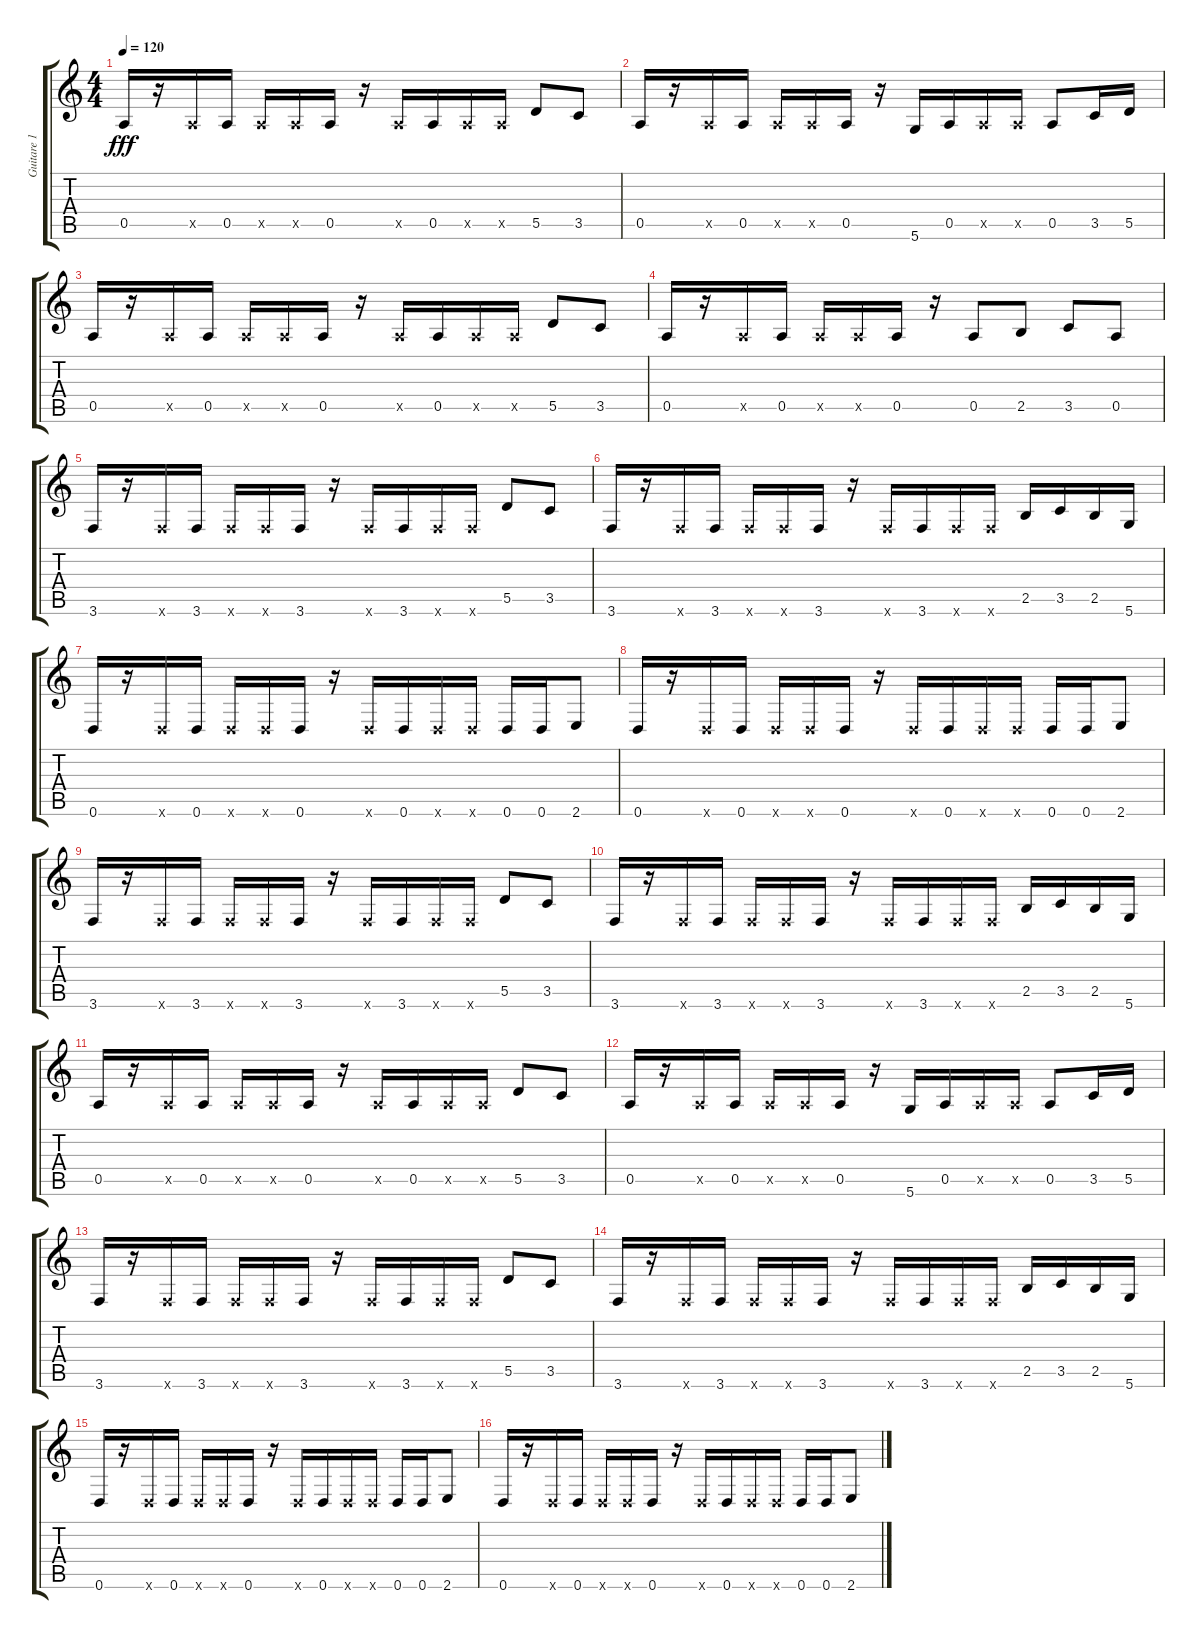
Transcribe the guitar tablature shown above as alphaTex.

\track ("Guitare 1" "Guitare 1") {instrument distortionguitar}
\staff {score tabs}
\tuning (E4 B3 G3 D3 A2 D2) {hide}
\ts (4 4)
\tempo 120
\clef g2
\ks c
0.5.16{dy fff volume 10} r.16 0.5{x}.16 0.5.16 0.5{x}.16 0.5{x}.16 0.5.16 r.16 0.5{x}.16 0.5.16 0.5{x}.16 0.5{x}.16 5.5.8 3.5.8 |
0.5.16 r.16 0.5{x}.16 0.5.16 0.5{x}.16 0.5{x}.16 0.5.16 r.16 5.6.16 0.5.16 0.5{x}.16 0.5{x}.16 0.5.8 3.5.16 5.5.16 |
0.5.16 r.16 0.5{x}.16 0.5.16 0.5{x}.16 0.5{x}.16 0.5.16 r.16 0.5{x}.16 0.5.16 0.5{x}.16 0.5{x}.16 5.5.8 3.5.8 |
0.5.16 r.16 0.5{x}.16 0.5.16 0.5{x}.16 0.5{x}.16 0.5.16 r.16 0.5.8 2.5.8 3.5.8 0.5.8 |
3.6.16 r.16 3.6{x}.16 3.6.16 3.6{x}.16 3.6{x}.16 3.6.16 r.16 3.6{x}.16 3.6.16 3.6{x}.16 3.6{x}.16 5.5.8 3.5.8 |
3.6.16 r.16 3.6{x}.16 3.6.16 3.6{x}.16 3.6{x}.16 3.6.16 r.16 3.6{x}.16 3.6.16 3.6{x}.16 3.6{x}.16 2.5.16 3.5.16 2.5.16 5.6.16 |
0.6.16 r.16 0.6{x}.16 0.6.16 0.6{x}.16 0.6{x}.16 0.6.16 r.16 0.6{x}.16 0.6.16 0.6{x}.16 0.6{x}.16 0.6.16 0.6.16 2.6.8 |
0.6.16 r.16 0.6{x}.16 0.6.16 0.6{x}.16 0.6{x}.16 0.6.16 r.16 0.6{x}.16 0.6.16 0.6{x}.16 0.6{x}.16 0.6.16 0.6.16 2.6.8 |
3.6.16 r.16 3.6{x}.16 3.6.16 3.6{x}.16 3.6{x}.16 3.6.16 r.16 3.6{x}.16 3.6.16 3.6{x}.16 3.6{x}.16 5.5.8 3.5.8 |
3.6.16 r.16 3.6{x}.16 3.6.16 3.6{x}.16 3.6{x}.16 3.6.16 r.16 3.6{x}.16 3.6.16 3.6{x}.16 3.6{x}.16 2.5.16 3.5.16 2.5.16 5.6.16 |
0.5.16 r.16 0.5{x}.16 0.5.16 0.5{x}.16 0.5{x}.16 0.5.16 r.16 0.5{x}.16 0.5.16 0.5{x}.16 0.5{x}.16 5.5.8 3.5.8 |
0.5.16 r.16 0.5{x}.16 0.5.16 0.5{x}.16 0.5{x}.16 0.5.16 r.16 5.6.16 0.5.16 0.5{x}.16 0.5{x}.16 0.5.8 3.5.16 5.5.16 |
3.6.16 r.16 3.6{x}.16 3.6.16 3.6{x}.16 3.6{x}.16 3.6.16 r.16 3.6{x}.16 3.6.16 3.6{x}.16 3.6{x}.16 5.5.8 3.5.8 |
3.6.16 r.16 3.6{x}.16 3.6.16 3.6{x}.16 3.6{x}.16 3.6.16 r.16 3.6{x}.16 3.6.16 3.6{x}.16 3.6{x}.16 2.5.16 3.5.16 2.5.16 5.6.16 |
0.6.16 r.16 0.6{x}.16 0.6.16 0.6{x}.16 0.6{x}.16 0.6.16 r.16 0.6{x}.16 0.6.16 0.6{x}.16 0.6{x}.16 0.6.16 0.6.16 2.6.8 |
0.6.16 r.16 0.6{x}.16 0.6.16 0.6{x}.16 0.6{x}.16 0.6.16 r.16 0.6{x}.16 0.6.16 0.6{x}.16 0.6{x}.16 0.6.16 0.6.16 2.6.8
